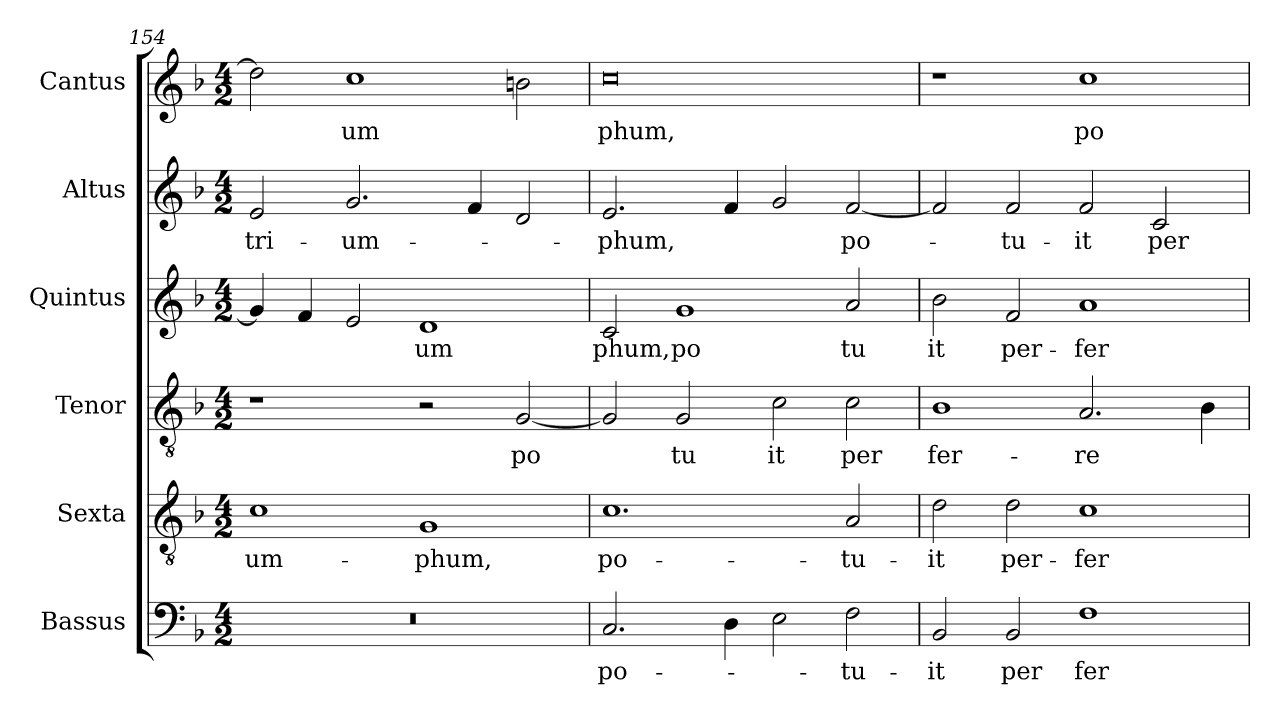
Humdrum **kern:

**kern	**text	**kern	**text	**kern	**text	**kern	**text	**kern	**text	**kern	**text
*part6	*part6	*part5	*part5	*part4	*part4	*part3	*part3	*part2	*part2	*part1	*part1
*staff6	*staff6	*staff5	*staff5	*staff4	*staff4	*staff3	*staff3	*staff2	*staff2	*staff1	*staff1
*I"Bassus	*	*I"Sexta	*	*I"Tenor	*	*I"Quintus	*	*I"Altus	*	*I"Cantus	*
*I'Bassus	*	*I'Sexta	*	*I'Tenor	*	*I'Quintus	*	*I'Altus	*	*I'Cantus	*
*clefF4	*	*clefGv2	*	*clefGv2	*	*clefG2	*	*clefG2	*	*clefG2	*
*k[b-]	*	*k[b-]	*	*k[b-]	*	*k[b-]	*	*k[b-]	*	*k[b-]	*
*F:	*	*F:	*	*F:	*	*F:	*	*F:	*	*F:	*
*M4/2	*	*M4/2	*	*M4/2	*	*M4/2	*	*M4/2	*	*M4/2	*
=154	=154	=154	=154	=154	=154	=154	=154	=154	=154	=154	=154
!	!	!	!LO:LY:b:cj	!	!	!	!	!	!LO:LY:b:cj	!	!
0r	.	1c	-um-	1r	.	4g/]	.	2e/	tri-	2dd\]	.
.	.	.	.	.	.	4f/	.	.	.	.	.
!	!	!	!	!	!	!	!	!	!LO:LY:b	!	!LO:LY:b:cj
.	.	.	.	.	.	2e/	.	2.g/	-um-	1cc	um
!	!	!	!LO:LY:b:cj	!	!	!	!LO:LY:b:cj	!	!	!	!
.	.	1G	-phum,	2r	.	1d	um	.	.	.	.
.	.	.	.	.	.	.	.	4f/	.	.	.
!	!	!	!	!	!LO:LY:b:cj	!	!	!	!	!	!
.	.	.	.	[<2G/	po	.	.	2d/	.	2b\	.
=155	=155	=155	=155	=155	=155	=155	=155	=155	=155	=155	=155
!	!LO:LY:b:cj	!	!LO:LY:b:cj	!	!	!	!LO:LY:b:cj	!	!LO:LY:b	!	!LO:LY:b:cj
2.C/	po-	1.c	po-	2G/]	.	2c/	phum,	2.e/	-phum,	0cc	phum,
!	!	!	!	!	!LO:LY:b:cj	!	!LO:LY:b:cj	!	!	!	!
.	.	.	.	2G/	tu	1g	po	.	.	.	.
4D\	.	.	.	.	.	.	.	4f/	.	.	.
!	!	!	!	!	!LO:LY:b:cj	!	!	!	!	!	!
2E\	.	.	.	2c\	it	.	.	2g/	.	.	.
!	!LO:LY:b:cj	!	!LO:LY:b:cj	!	!LO:LY:b:cj	!	!LO:LY:b:cj	!	!LO:LY:b:cj	!	!
2F\	-tu-	2A/	-tu-	2c\	per	2a/	tu	[>2f/	po-	.	.
!!LO:LB:g=z
=156	=156	=156	=156	=156	=156	=156	=156	=156	=156	=156	=156
!	!LO:LY:b:cj	!	!LO:LY:b:cj	!	!LO:LY:b:cj	!	!LO:LY:b:cj	!	!	!	!
2BB-/	-it	2d\	-it	1B-	fer-	2b-\	it	2f/]	.	1r	.
!	!LO:LY:b:cj	!	!LO:LY:b:cj	!	!	!	!LO:LY:b:cj	!	!LO:LY:b:cj	!	!
2BB-/	per	2d\	per-	.	.	2f/	per-	2f/	-tu-	.	.
!	!LO:LY:b:cj	!	!LO:LY:b:cj	!	!LO:LY:b:cj	!	!LO:LY:b:cj	!	!LO:LY:b:cj	!	!LO:LY:b:cj
1F	fer	1c	-fer-	2.A/	-re	1a	-fer-	2f/	-it	1cc	po-
!	!	!	!	!	!	!	!	!	!LO:LY:b:cj	!	!
.	.	.	.	.	.	.	.	2c/	per-	.	.
.	.	.	.	4B-\	.	.	.	.	.	.	.
=	=	=	=	=	=	=	=	=	=	=	=
*-	*-	*-	*-	*-	*-	*-	*-	*-	*-	*-	*-
